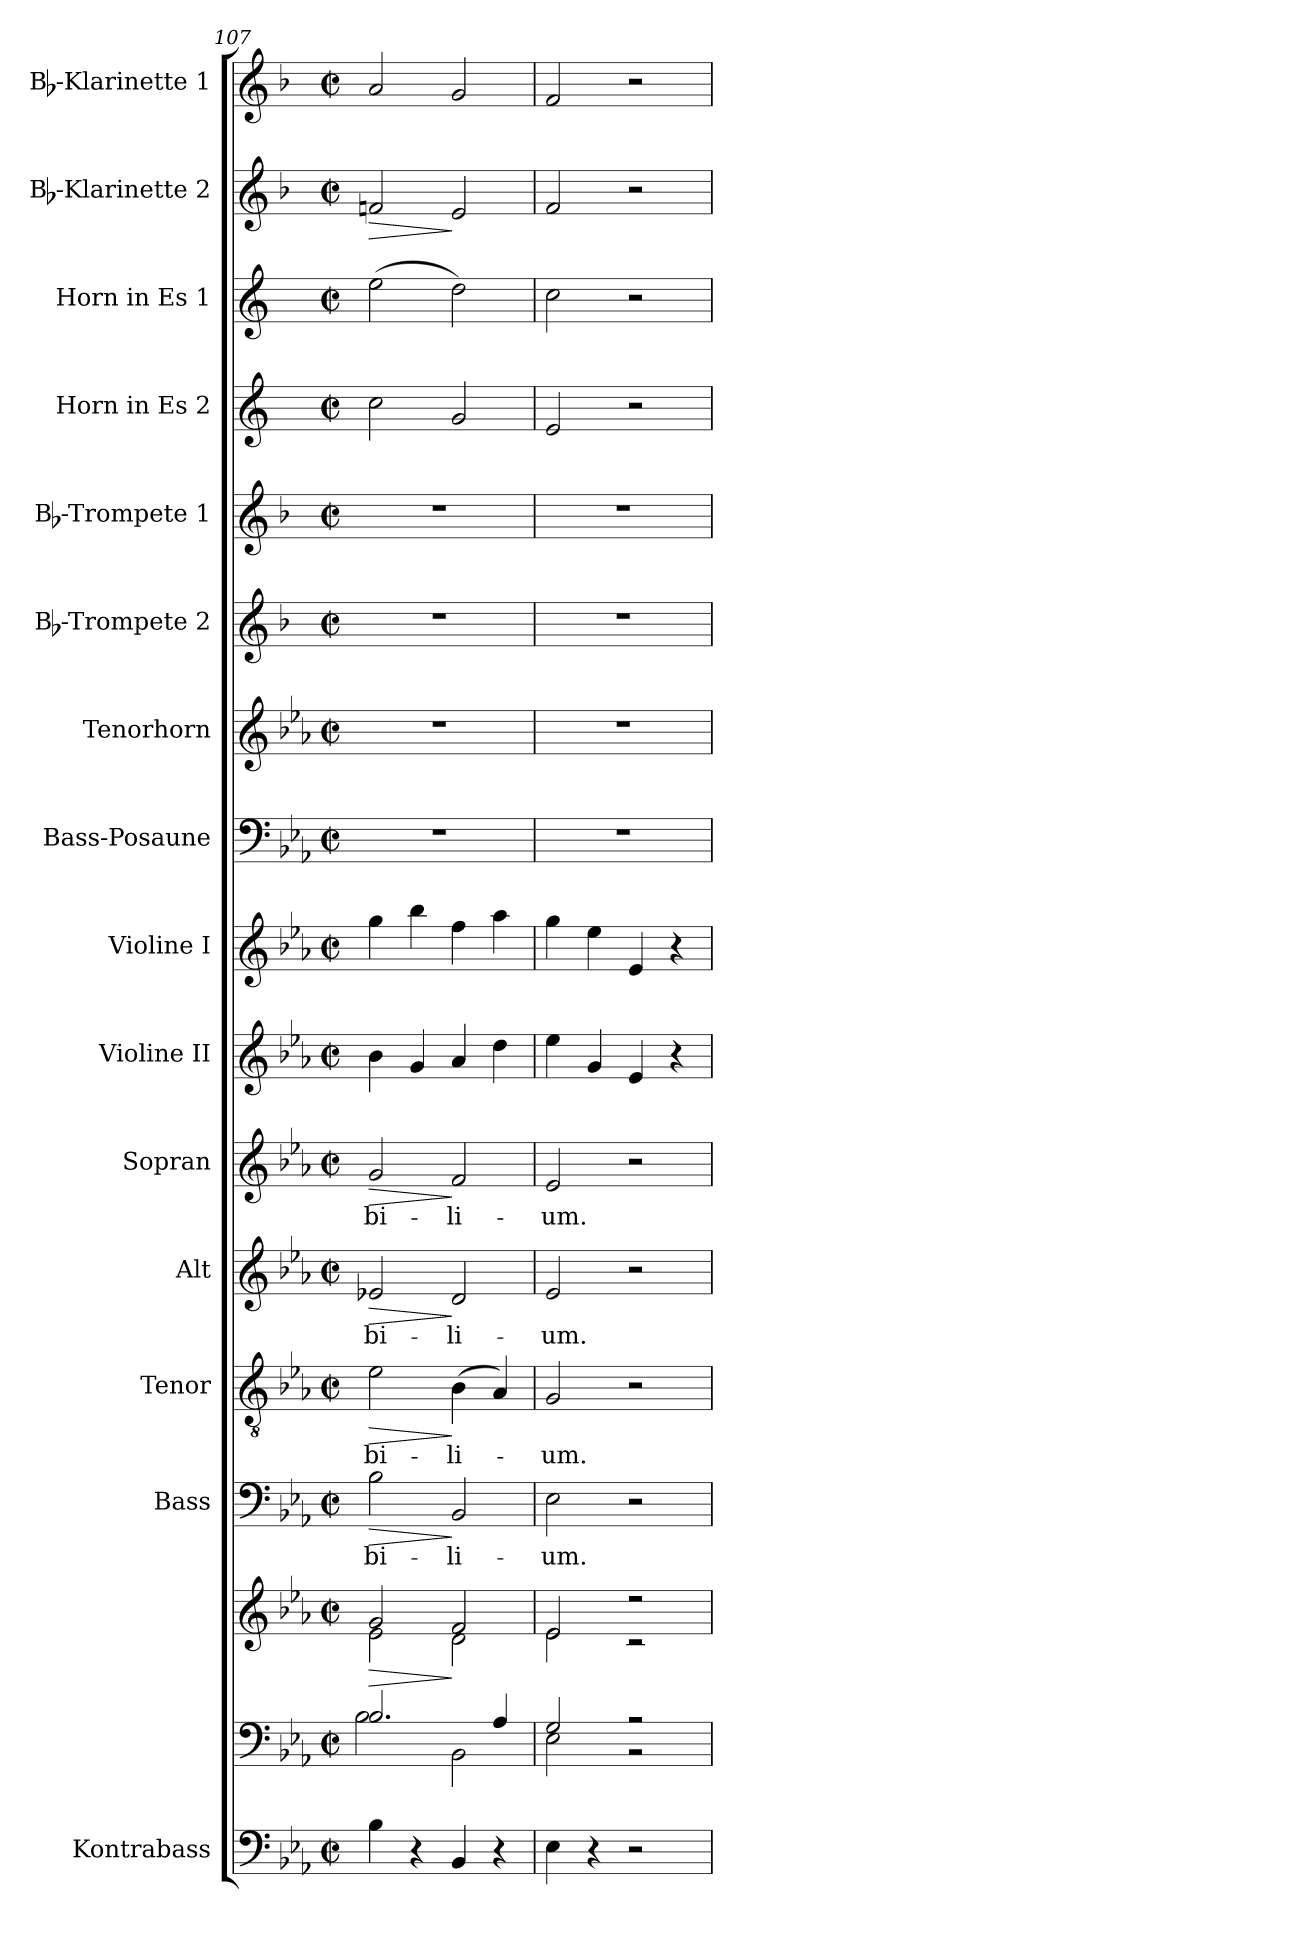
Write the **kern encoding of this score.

**kern	**kern	**kern	**dynam	**kern	**text	**dynam	**kern	**text	**dynam	**kern	**text	**dynam	**kern	**text	**dynam	**kern	**kern	**kern	**kern	**kern	**kern	**kern	**kern	**kern	**dynam	**kern
*part16	*part15	*part15	*part15	*part14	*part14	*part14	*part13	*part13	*part13	*part12	*part12	*part12	*part11	*part11	*part11	*part10	*part9	*part8	*part7	*part6	*part5	*part4	*part3	*part2	*part2	*part1
*staff17	*staff16	*staff15	*staff15/16	*staff14	*staff14	*staff14	*staff13	*staff13	*staff13	*staff12	*staff12	*staff12	*staff11	*staff11	*staff11	*staff10	*staff9	*staff8	*staff7	*staff6	*staff5	*staff4	*staff3	*staff2	*staff2	*staff1
*I"Kontrabass	*	*	*	*I"Bass	*	*	*I"Tenor	*	*	*I"Alt	*	*	*I"Sopran	*	*	*I"Violine II	*I"Violine I	*I"Bass-Posaune	*I"Tenorhorn	*I"Bb-Trompete 2	*I"Bb-Trompete 1	*I"Horn in Es 2	*I"Horn in Es 1	*I"Bb-Klarinette 2	*	*I"Bb-Klarinette 1
*I'Kb.	*	*	*	*I'B.	*	*	*I'T.	*	*	*I'A.	*	*	*I'S.	*	*	*I'Vl. II	*I'Vl. I	*I'B. Pos.	*I'T. Hrn.	*I'Bb Trp. 2	*I'Bb Trp. 1	*	*	*I'Bb Kl. 2	*	*I'Bb Kl. 1
*clefF4	*clefF4	*clefG2	*	*clefF4	*	*	*clefGv2	*	*	*clefG2	*	*	*clefG2	*	*	*clefG2	*clefG2	*clefF4	*clefG2	*clefG2	*clefG2	*clefG2	*clefG2	*clefG2	*	*clefG2
*ITrd7c12	*	*	*	*	*	*	*	*	*	*	*	*	*	*	*	*	*	*	*ITrd8c14	*ITrd1c2	*ITrd1c2	*ITrd5c9	*ITrd5c9	*ITrd1c2	*	*ITrd1c2
*k[b-e-a-]	*k[b-e-a-]	*k[b-e-a-]	*	*k[b-e-a-]	*	*	*k[b-e-a-]	*	*	*k[b-e-a-]	*	*	*k[b-e-a-]	*	*	*k[b-e-a-]	*k[b-e-a-]	*k[b-e-a-]	*k[b-e-a-]	*k[b-e-a-]	*k[b-e-a-]	*k[b-e-a-]	*k[b-e-a-]	*k[b-e-a-]	*	*k[b-e-a-]
*E-:	*E-:	*E-:	*	*E-:	*	*	*E-:	*	*	*E-:	*	*	*E-:	*	*	*E-:	*E-:	*E-:	*E-:	*E-:	*E-:	*E-:	*E-:	*E-:	*	*E-:
*M2/2	*M2/2	*M2/2	*	*M2/2	*	*	*M2/2	*	*	*M2/2	*	*	*M2/2	*	*	*M2/2	*M2/2	*M2/2	*M2/2	*M2/2	*M2/2	*M2/2	*M2/2	*M2/2	*	*M2/2
*met(c|)	*met(c|)	*met(c|)	*	*met(c|)	*	*	*met(c|)	*	*	*met(c|)	*	*	*met(c|)	*	*	*met(c|)	*met(c|)	*met(c|)	*met(c|)	*met(c|)	*met(c|)	*met(c|)	*met(c|)	*met(c|)	*	*met(c|)
=107	=107	=107	=107	=107	=107	=107	=107	=107	=107	=107	=107	=107	=107	=107	=107	=107	=107	=107	=107	=107	=107	=107	=107	=107	=107	=107
*	*^	*	*	*	*	*	*	*	*	*	*	*	*	*	*	*	*	*	*	*	*	*	*	*	*	*
!	!	!	!	!LO:HP:b	!	!LO:LY:b	!LO:HP:b	!	!LO:LY:b	!LO:HP:b	!	!LO:LY:b	!LO:HP:b	!	!LO:LY:b	!LO:HP:b	!	!	!	!	!	!	!	!	!	!LO:HP:b	!
*	*	*	*^	*	*	*	*	*	*	*	*	*	*	*	*	*	*	*	*	*	*	*	*	*	*	*	*
4BB-\	2.B-/	2B-\	2g/	2e-\	>	2B-\	-bi-	>	2e-\	-bi-	>	2e-X/	-bi-	>	2g/	-bi-	>	4b-\	4gg\	1r	1r	1r	1r	2e-\	(>2g\	2e-X/	>	2g/
4r	.	.	.	.	.	.	.	.	.	.	.	.	.	.	.	.	.	4g/	4bb-\	.	.	.	.	.	.	.	.	.
!	!	!	!	!	!	!	!LO:LY:b	!	!	!LO:LY:b	!	!	!LO:LY:b	!	!	!LO:LY:b	!	!	!	!	!	!	!	!	!	!	!	!
4BBB-/	.	2BB-\	2f/	2d\	]	2BB-/	-li-	]	(>4B-\	-li-	]	2d/	-li-	]	2f/	-li-	]	4a-/	4ff\	.	.	.	.	2B-/	2f\)	2d/	]	2f/
4r	4A-/	.	.	.	.	.	.	.	4A-/)	.	.	.	.	.	.	.	.	4dd\	4aa-\	.	.	.	.	.	.	.	.	.
=108	=108	=108	=108	=108	=108	=108	=108	=108	=108	=108	=108	=108	=108	=108	=108	=108	=108	=108	=108	=108	=108	=108	=108	=108	=108	=108	=108	=108
!	!	!	!	!	!	!	!LO:LY:b	!	!	!LO:LY:b	!	!	!LO:LY:b	!	!	!LO:LY:b	!	!	!	!	!	!	!	!	!	!	!	!
4EE-\	2G/	2E-\	2e-/	2e-\	.	2E-\	-um.	.	2G/	-um.	.	2e-/	-um.	.	2e-/	-um.	.	4ee-\	4gg\	1r	1r	1r	1r	2G/	2e-\	2e-/	.	2e-/
4r	.	.	.	.	.	.	.	.	.	.	.	.	.	.	.	.	.	4g/	4ee-\	.	.	.	.	.	.	.	.	.
2r	2r	2r	2r	2r	.	2r	.	.	2r	.	.	2r	.	.	2r	.	.	4e-/	4e-/	.	.	.	.	2r	2r	2r	.	2r
.	.	.	.	.	.	.	.	.	.	.	.	.	.	.	.	.	.	4r	4r	.	.	.	.	.	.	.	.	.
*	*v	*v	*	*	*	*	*	*	*	*	*	*	*	*	*	*	*	*	*	*	*	*	*	*	*	*	*	*
*	*	*v	*v	*	*	*	*	*	*	*	*	*	*	*	*	*	*	*	*	*	*	*	*	*	*	*	*
=	=	=	=	=	=	=	=	=	=	=	=	=	=	=	=	=	=	=	=	=	=	=	=	=	=	=
*-	*-	*-	*-	*-	*-	*-	*-	*-	*-	*-	*-	*-	*-	*-	*-	*-	*-	*-	*-	*-	*-	*-	*-	*-	*-	*-
